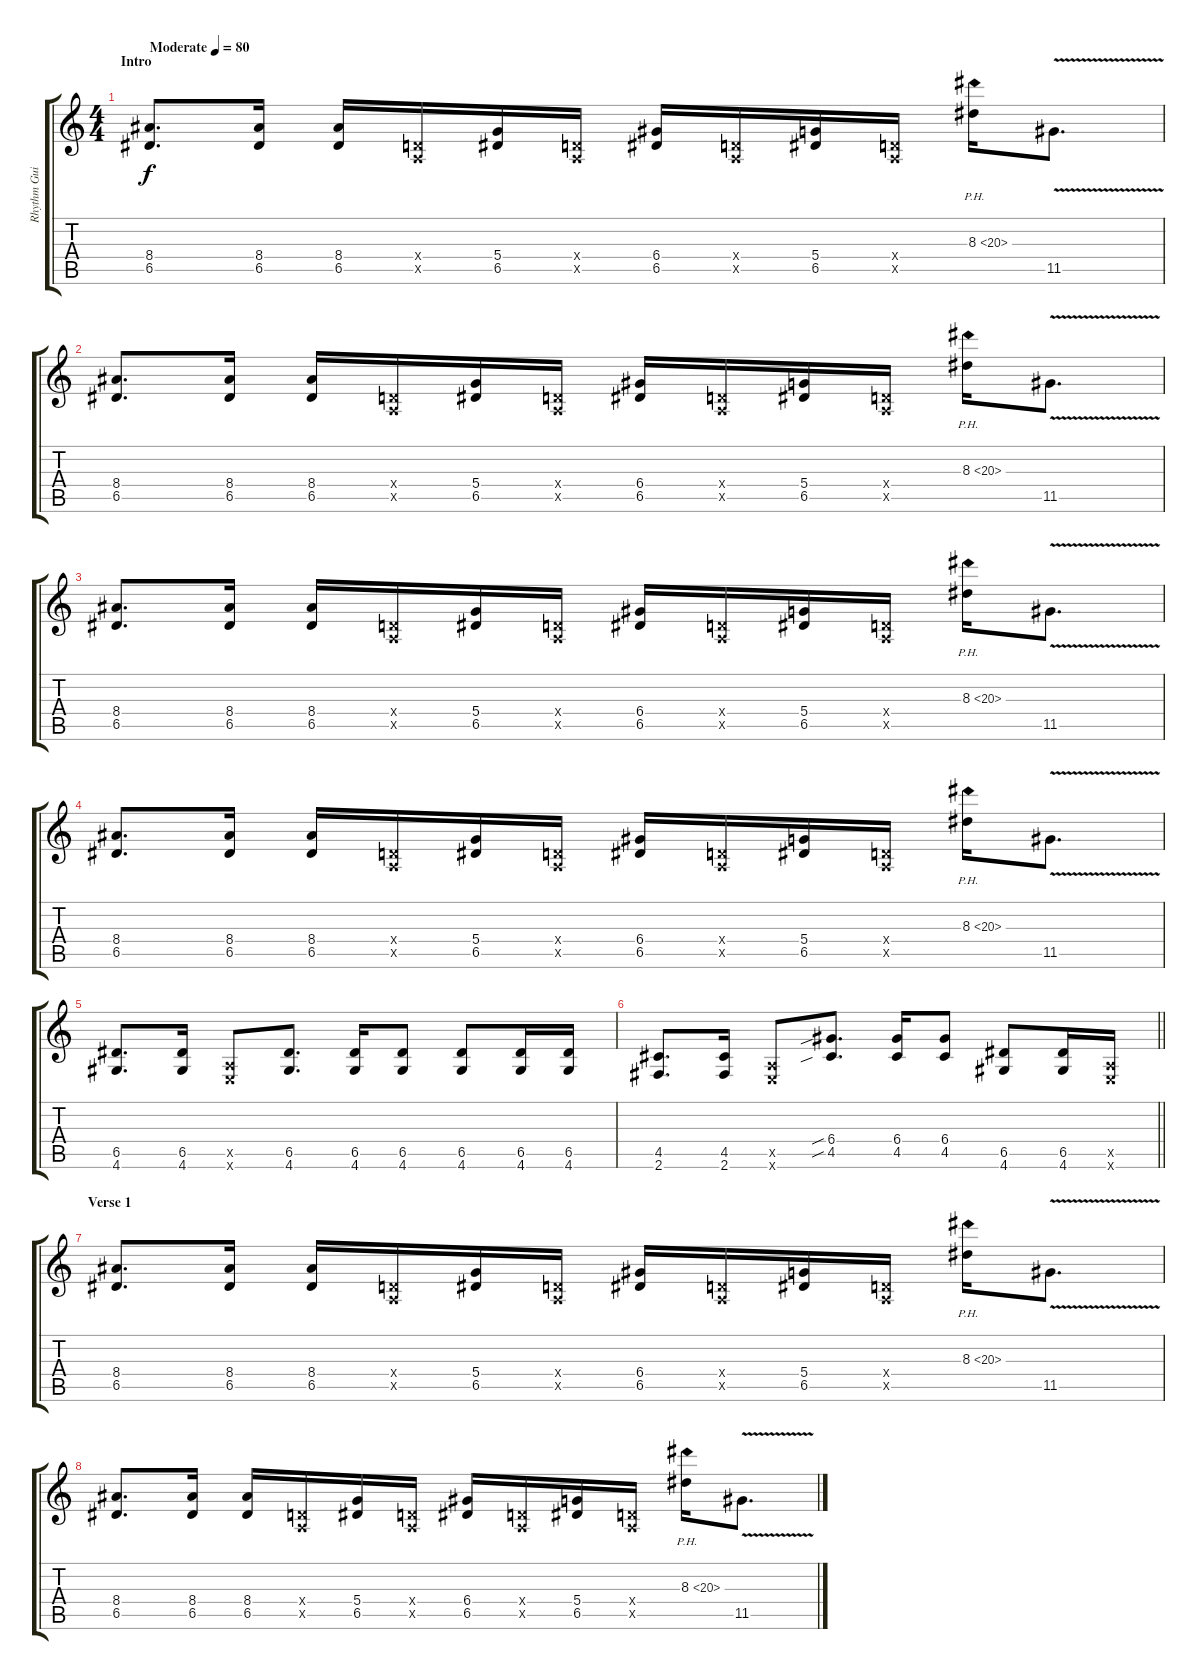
\track ("Rhythm Guitar" "Rhythm Gui") {instrument distortionguitar}
\staff {score tabs}
\tuning (E4 B3 G3 D3 A2 E2) {hide}
\ts (4 4)
\section ("" "Intro")
\tempo (80 "Moderate")
\clef g2
\ks c
(8.4 6.5).8{d dy f instrument distortionguitar} (8.4 6.5).16 (8.4 6.5).16 (0.4{x} 0.5{x}).16 (5.4 6.5).16 (0.4{x} 0.5{x}).16 (6.4 6.5).16 (0.4{x} 0.5{x}).16 (5.4 6.5).16 (0.4{x} 0.5{x}).16 8.3{ph 12}.16 11.5{v}.8{d} |
(8.4 6.5).8{d} (8.4 6.5).16 (8.4 6.5).16 (0.4{x} 0.5{x}).16 (5.4 6.5).16 (0.4{x} 0.5{x}).16 (6.4 6.5).16 (0.4{x} 0.5{x}).16 (5.4 6.5).16 (0.4{x} 0.5{x}).16 8.3{ph 12}.16 11.5{v}.8{d} |
(8.4 6.5).8{d} (8.4 6.5).16 (8.4 6.5).16 (0.4{x} 0.5{x}).16 (5.4 6.5).16 (0.4{x} 0.5{x}).16 (6.4 6.5).16 (0.4{x} 0.5{x}).16 (5.4 6.5).16 (0.4{x} 0.5{x}).16 8.3{ph 12}.16 11.5{v}.8{d} |
(8.4 6.5).8{d} (8.4 6.5).16 (8.4 6.5).16 (0.4{x} 0.5{x}).16 (5.4 6.5).16 (0.4{x} 0.5{x}).16 (6.4 6.5).16 (0.4{x} 0.5{x}).16 (5.4 6.5).16 (0.4{x} 0.5{x}).16 8.3{ph 12}.16 11.5{v}.8{d} |
(6.5 4.6).8{d} (6.5 4.6).16 (0.5{x} 0.6{x}).8 (6.5 4.6).8{d} (6.5 4.6).16 (6.5 4.6).8 (6.5 4.6).8 (6.5 4.6).16 (6.5 4.6).16 |
\barLineRight lightlight
(4.5 2.6).8{d} (4.5 2.6).16 (0.5{x} 0.6{x}).8 (6.4{sib} 4.5{sib}).8{d} (6.4 4.5).16 (6.4 4.5).8 (6.5 4.6).8 (6.5 4.6).16 (0.5{x} 0.6{x}).16 |
\section ("" "Verse 1")
(8.4 6.5).8{d} (8.4 6.5).16 (8.4 6.5).16 (0.4{x} 0.5{x}).16 (5.4 6.5).16 (0.4{x} 0.5{x}).16 (6.4 6.5).16 (0.4{x} 0.5{x}).16 (5.4 6.5).16 (0.4{x} 0.5{x}).16 8.3{ph 12}.16 11.5{v}.8{d} |
(8.4 6.5).8{d} (8.4 6.5).16 (8.4 6.5).16 (0.4{x} 0.5{x}).16 (5.4 6.5).16 (0.4{x} 0.5{x}).16 (6.4 6.5).16 (0.4{x} 0.5{x}).16 (5.4 6.5).16 (0.4{x} 0.5{x}).16 8.3{ph 12}.16 11.5{v}.8{d}
